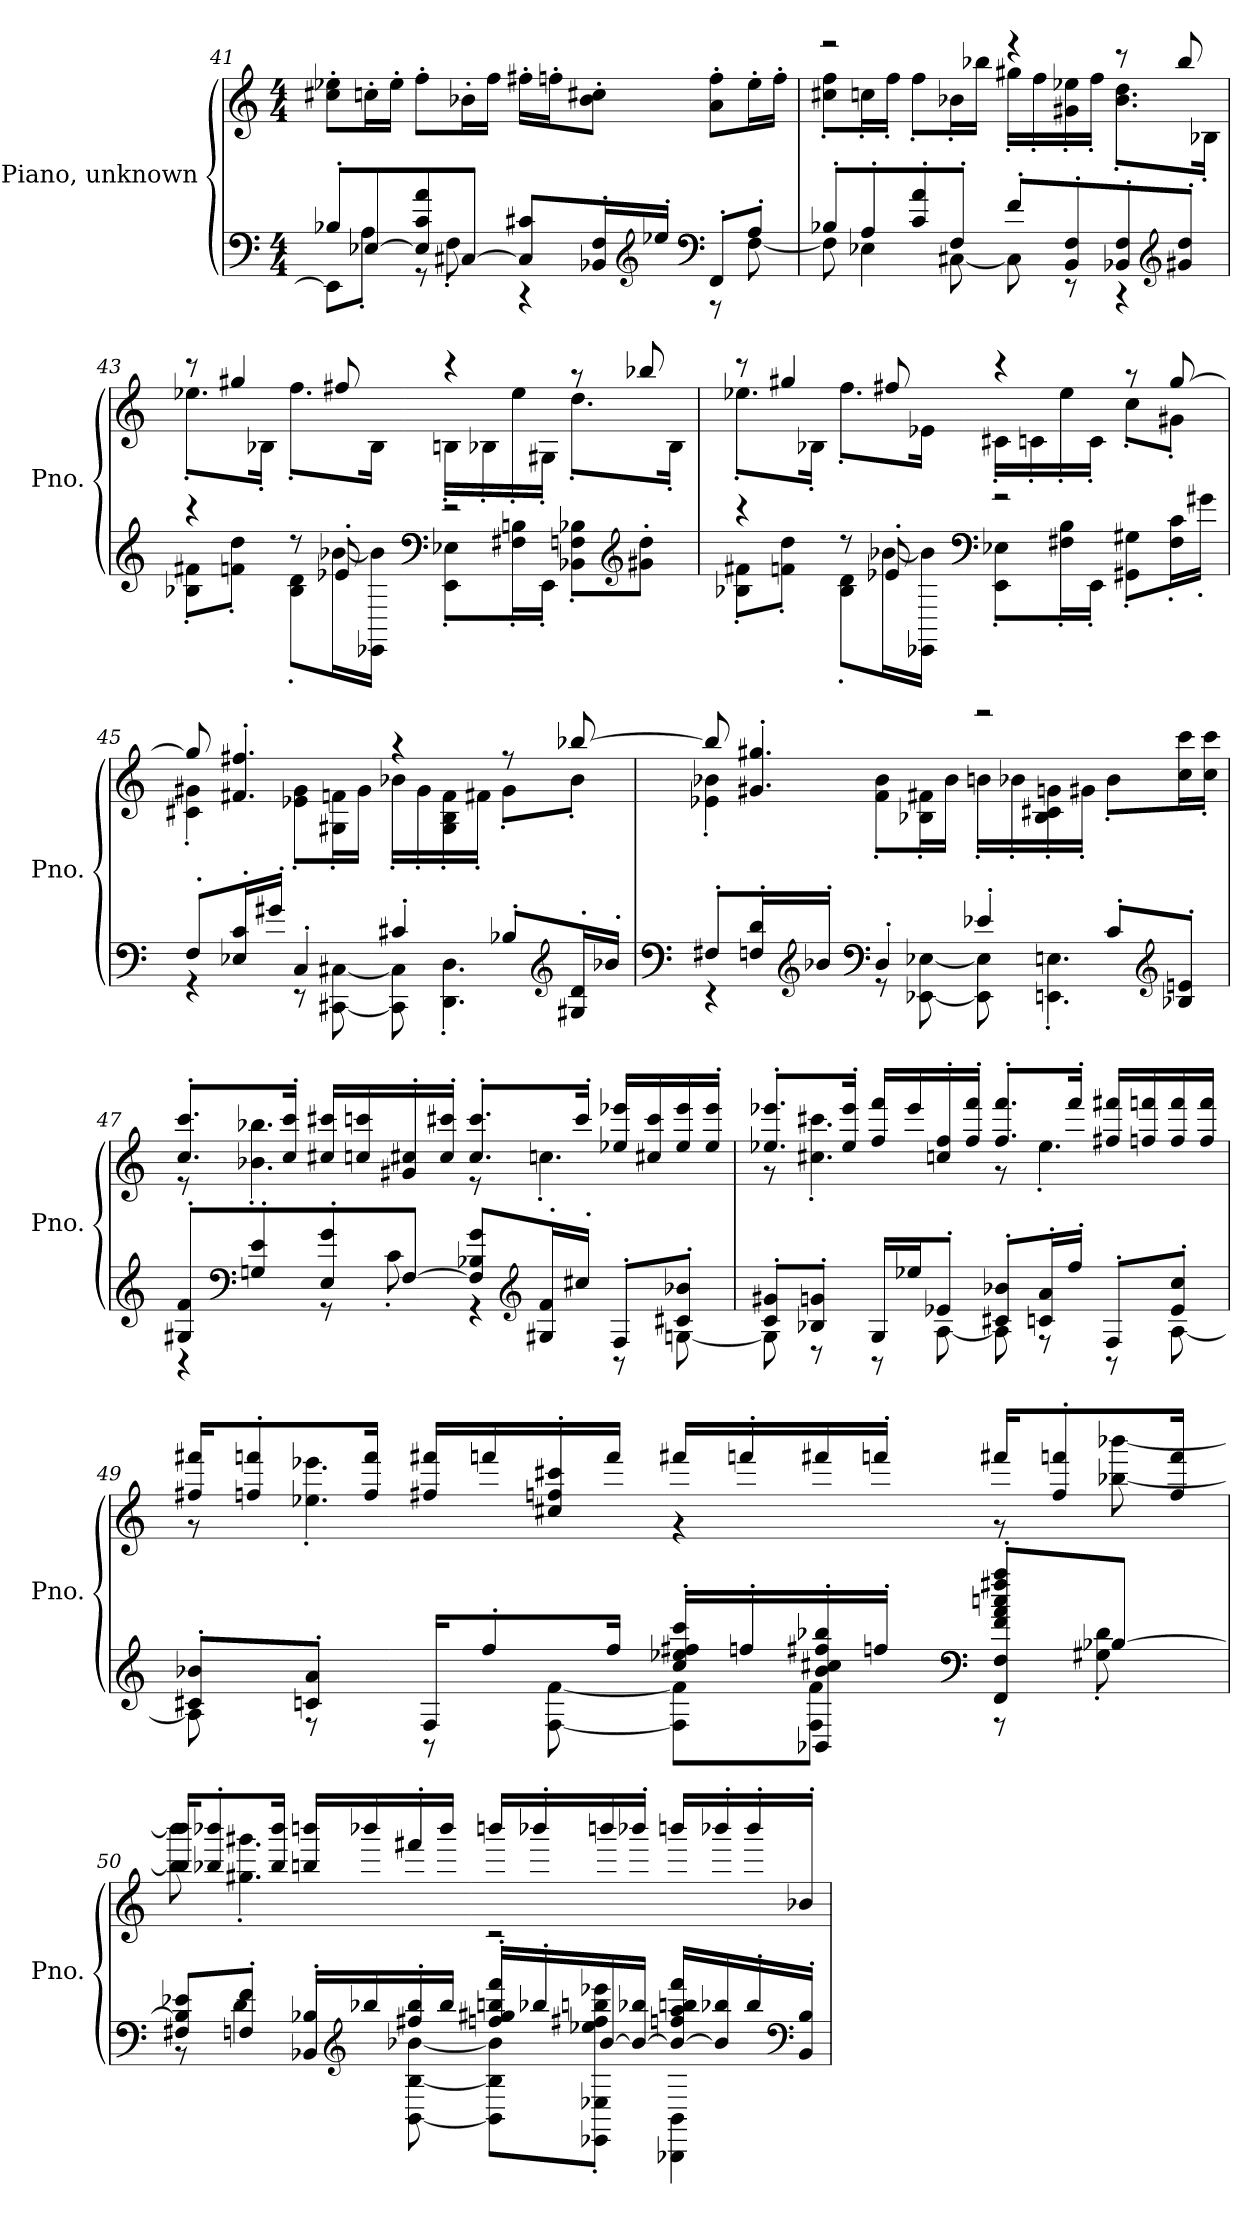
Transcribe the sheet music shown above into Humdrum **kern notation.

**kern	**kern
*part1	*part1
*staff2	*staff1
*I"Piano, unknown	*
*I'Pno.	*
!!LO:LB:g=z
*clefF4	*clefG2
*k[]	*k[]
*M4/4	*M4/4
=41	=41
*^	*
8B-X'/L	8EE-\L]	8cc#X\' 8ee-X\'L
[8E-X/	8A'\J	16ccn'\L
.	.	16ee-'\JJ
8E-/] 8c/ 8a/	8r	8ff'\L
[8C#X/J	8F'\	16b-X'\L
.	.	16ff\JJ
8C#/] 8c#X/L	4r	16ff#X'\LL
.	.	16ffn'\J
16BB-X/' 16F/'L	.	8b-\' 8cc#X\'J
*clefG2	*	*
16ee-X'/JJ	.	.
*clefF4	*	*
8FF'/L	8r	8a\' 8ff\'L
8A'/J	[8F\	16ee-'\L
.	.	16ff'\JJ
=42	=42	=42
*	*	*^
8B-X'/L	8F\]	2r	8cc#X\' 8ff\'L
8A'/	4E-X\	.	16ccn'\L
.	.	.	16ff'\JJ
8c/' 8a/'	.	.	8ff'\L
8F'/J	[8C#X\	.	16b-X'\L
.	.	.	16bb-X\JJ
8f'/L	8C#\]	4r	16gg#X'\LL
.	.	.	16ff'\
8BB/' 8F/'	8r	.	16g#X\' 16ee-X\'
.	.	.	16ff'\JJ
8BB-X/' 8F/'	4r	8r	8.b-\' 8.dd\'L
*clefG2	*	*	*
8g#X/' 8dd/'J	.	8bb-/	.
.	.	.	16B-X'\Jk
!!LO:LB:g=z	!!
=43	=43	=43	=43
4r	8B-X\' 8f#X\'L	8r	8.ee-X'\L
.	8fn\' 8dd\'J	4gg#X/	.
.	.	.	16B-X'\Jk
8r	8B-\' 8d\'L	.	8.ff'\L
8e-X'/	[16b-X\L	8ff#X/	.
.	16EE-X\ 16b-\]JJ	.	16B-\Jk
*clefF4	*	*	*
2r	8EE-\' 8E-X\'L	4r	16Bn'\LL
.	.	.	16B-X'\
.	16F#X\' 16Bn\'L	.	16ee-'\
.	16EE-'\JJ	.	16G#X'\JJ
.	8BB-X\' 8Fn\' 8B-X\'L	8r	8.dd'\L
*clefG2	*	*	*
.	8g#X\' 8dd\'J	8bb-X/	.
.	.	.	16B-'\Jk
!!LO:LB:g=z	!!
=44	=44	=44	=44
4r	8B-X\' 8f#X\'L	8r	8.ee-X'\L
.	8fn\' 8dd\'J	4gg#X/	.
.	.	.	16B-X'\Jk
8r	8B-\' 8d\'L	.	8.ff'\L
8e-X'/	[16b-X\L	8ff#X/	.
.	16EE-X\ 16b-\]JJ	.	16e-X\Jk
*clefF4	*	*	*
2r	8EE-\' 8E-X\'L	4r	16c#X'\LL
.	.	.	16cn'\
.	16F#X\' 16B-\'L	.	16ee-'\
.	16EE-'\JJ	.	16c'\JJ
.	8GG#X\' 8G#X\'L	8r	8cc'\L
.	16F#\' 16c\'L	[8gg#/	8g#X'\J
.	16g#X'\JJ	.	.
!!LO:LB:g=z	!!
=45	=45	=45	=45
8F'/L	4r	8gg#/]	4c#X\' 4g#X\'
16E-X/' 16c/'L	.	4.f#X/' 4.ff#X/'	.
16g#X'/JJ	.	.	.
4C'/	8r	.	8e-X\' 8g#\'L
.	[8CC#X\ [8C#X\	.	16G#X\' 16fn\'L
.	.	.	16g#\JJ
4c#X'/	8CC#\] 8C#\]	4r	16b-X'\LL
.	.	.	16g#'\
.	4.DD\' 4.D\'	.	16G#\' 16B\' 16f\'
.	.	.	16f#X'\JJ
8B-X'/L	.	8r	8g#'\L
*clefG2	*	*	*
16G#X/' 16d/'L	.	[8bb-X/	8b-'\J
16b-X'/JJ	.	.	.
!!LO:PB:g=z	!!
=46	=46	=46	=46
*clefF4	*	*	*
8F#X'/L	4r	8bb-/]	4e-X\' 4b-X\'
16Fn/' 16d/'L	.	4.g#X/' 4.gg#X/'	.
*clefG2	*	*	*
16b-X'/JJ	.	.	.
*clefF4	*	*	*
4D'/	8r	.	8f\' 8b-\'L
.	[8EE-X\ [8E-X\	.	16B-X\' 16f#X\'L
.	.	.	16b-\JJ
4e-X'/	8EE-\] 8E-\]	2r	16bn'\LL
.	.	.	16b-X'\
.	4.EEn\' 4.En\'	.	16B-\' 16c#X\' 16gn\'
.	.	.	16g#X'\JJ
8c'/L	.	.	8b-'\L
*clefG2	*	*	*
8B-X/' 8en/'J	.	.	16cc\ 16ccc\L
.	.	.	16cc\' 16ccc\'JJ
!!LO:LB:g=z	!!
=47	=47	=47	=47
8G#X/' 8f/'L	4r	8.cc/' 8.ccc/'L	8r
*clefF4	*	*	*
8Gn/' 8e/'	.	.	4.b-X\' 4.bb-X\'
.	.	16cc/' 16ccc/'Jk	.
8E/' 8g/'	8r	16cc#X/ 16ccc#X/LL	.
.	.	16ccn/ 16cccn/	.
[8F/J	8c'\	16g#X/' 16cc#X/'	.
.	.	16cc#/' 16ccc#X/'JJ	.
8F/] 8B-X/ 8g/L	4r	8.cc#/' 8.ccc#/'L	8r
*clefG2	*	*	*
16G#X/' 16f/'L	.	.	4.ccn'\
16cc#X'/JJ	.	16ccc#'/Jk	.
8F'/L	8r	16ee-X/ 16eee-X/LL	.
.	.	16cc#X/ 16ccc#/	.
8c#X/' 8b-X/'J	[8Gn\	16ee-/ 16eee-/	.
.	.	16ee-/' 16eee-/'JJ	.
!!LO:LB:g=z	!!
=48	=48	=48	=48
8c/' 8g#X/'L	8G\]	8.ee-X/' 8.eee-X/'L	8r
8B-X/' 8gn/'J	8r	.	4.cc#X\' 4.ccc#X\'
.	.	16ee-/' 16eee-/'Jk	.
16G/LL	8r	16ff/ 16fff/LL	.
16ee-X/J	.	16eee-/	.
8e-X'/J	[8A\	16ccn/' 16ff/'	.
.	.	16ff/' 16fff/'JJ	.
8c#X/' 8b-X/'L	8A\]	8.ff/' 8.fff/'L	8r
16cn/' 16a/'L	8r	.	4.ee-'\
16ff'/JJ	.	16fff'/Jk	.
8F'/L	8r	16ff#X/ 16fff#X/LL	.
.	.	16ffn/ 16fffn/	.
8e-/' 8cc/'J	[8A\	16ff/ 16fff/	.
.	.	16ff/ 16fff/JJ	.
!!LO:LB:g=z	!!
=49	=49	=49	=49
8c#X/' 8b-X/'L	8A\]	16ff#X/ 16fff#X/KL	8r
.	.	8ffn/' 8fffn/'	.
8cn/' 8a/'J	8r	.	4.ee-X\' 4.eee-X\'
.	.	16ff/ 16fff/Jk	.
16F/KL	8r	16ff#X/ 16fff#X/LL	.
8ff'/	.	16fffn/	.
.	[8F\ [8f\	16cc#X/' 16ffn/' 16ccc#X/'	.
16ff/Jk	.	16fff/JJ	.
16cc/' 16ee-X/' 16ff#X/' 16ccc/'LL	8F\] 8f\]L	16fff#X/LL	4r
16ffn'/	.	16fffn'/	.
16BB-X/' 16b-/' 16cc#X/' 16ff#X/' 16bb-X/'	8F\ 8f\J	16fff#X/	.
16ffn'/JJ	.	16fffn'/JJ	.
*clefF4	*	*	*
8FF/' 8F/' 8f/' 8a/' 8ccn/' 8ff#X/' 8aa/'L	8r	16fff#X/KL	8r
.	.	8ff/' 8fffn/'	.
[8B-X/J	8G#X\' 8d\'	.	[8bb-X\ [8bbb-X\
.	.	16ff/ 16fff/Jk	.
!!LO:LB:g=z	!!
=50	=50	=50	=50
8F#X/ 8B-/] 8e-X/L	8r	16bb/ 16bbb/KL	8bb-\] 8bbb-\]
.	.	8bb-X/' 8bbb-X/'	.
8Fn/' 8f/'J	4d\	.	4.gg#X\' 4.ggg#X\'
.	.	16bb-/ 16bbb-/Jk	.
16BB-X/' 16B-X/'LL	.	16bbn/ 16bbbn/LL	.
*clefG2	*	*	*
16bb-X/	.	16bbb-X/	.
16ff#X/' 16bb-/'	[8BB-\ [8B-\ [8b-X\	16fff#X'/	.
16bb-/JJ	.	16bbb-/JJ	.
16ffn/' 16gg#X/' 16bbn/' 16fff/'LL	8BB-\] 8B-\] 8b-\]L	16bbbn/LL	2r
16bb-X'/	.	16bbb-X'/	.
[16b-/	8EE-X\' 8E-X\' 8ee-X\' 8ff#X\' 8bbn\' 8eee-X\'J	16bbbn/	.
16b-/_ 16bb-X/JJ	.	16bbb-X'/JJ	.
16b-/_ 16ffn/ 16aa/ 16bbn/ 16fff/LL	4BBB-X\ 4BB-\	16bbbn/LL	.
16b-/] 16bb-X/	.	16bbb-X'/	.
16bb-'/	.	16bbb-'/	.
*clefF4	*	*	*
16BB-/' 16B-/'JJ	.	16b-X'/JJ	.
*v	*v	*	*
*	*v	*v
=	=
*-	*-
